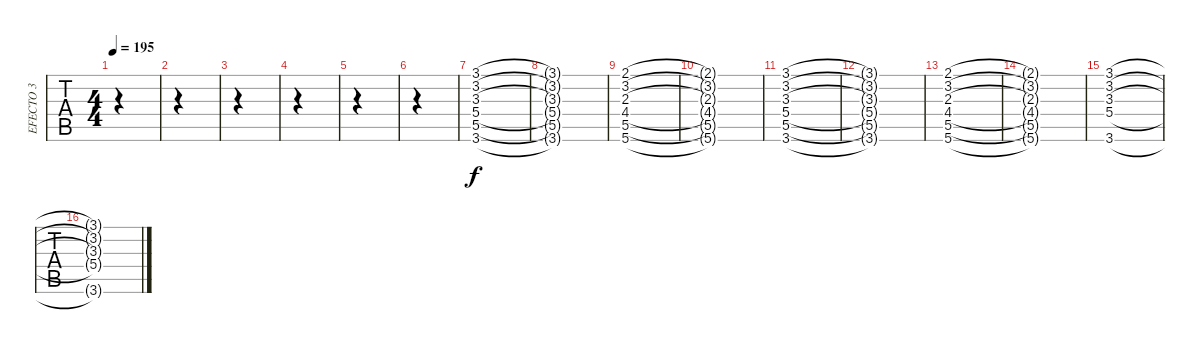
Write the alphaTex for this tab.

\track ("EFECTO 3" "EFECTO 3") {instrument synthstrings2}
\staff {tabs}
\tuning (Eb4 Bb3 Gb3 Db3 Ab2 Eb2) {hide}
\ts (4 4)
\tempo 195
\clef g2
\ks c
|
|
|
|
|
|
(3.1 3.2 3.3 5.4 5.5 3.6).1 |
(3.1{t} 3.2{t} 3.3{t} 5.4{t} 5.5{t} 3.6{t}).1 |
(2.1 3.2 2.3 4.4 5.5 5.6).1 |
(2.1{t} 3.2{t} 2.3{t} 4.4{t} 5.5{t} 5.6{t}).1 |
(3.1 3.2 3.3 5.4 5.5 3.6).1 |
(3.1{t} 3.2{t} 3.3{t} 5.4{t} 5.5{t} 3.6{t}).1 |
(2.1 3.2 2.3 4.4 5.5 5.6).1 |
(2.1{t} 3.2{t} 2.3{t} 4.4{t} 5.5{t} 5.6{t}).1 |
(3.1 3.2 3.3 5.4 3.6).1 |
(3.1{t} 3.2{t} 3.3{t} 5.4{t} 3.6{t}).1
